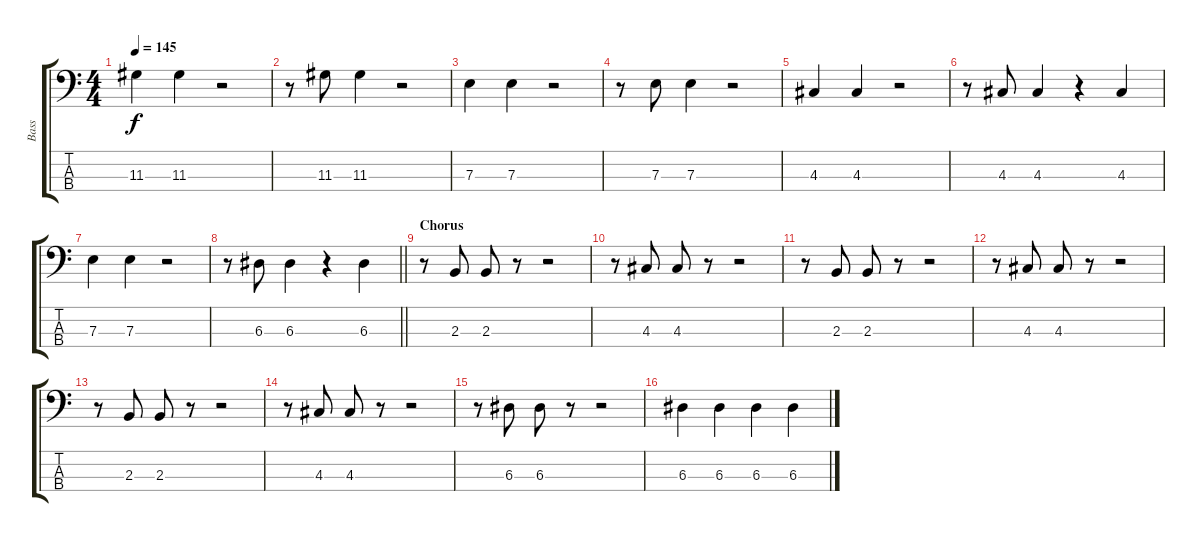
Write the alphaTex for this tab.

\track ("Bass" "Bass") {instrument electricbassfinger}
\staff {score tabs}
\tuning (G2 D2 A1 E1) {hide}
\ts (4 4)
\tempo 145
\clef f4
\ks c
11.3.4{dy f} 11.3.4 r.2 |
r.8 11.3.8 11.3.4 r.2 |
7.3.4 7.3.4 r.2 |
r.8 7.3.8 7.3.4 r.2 |
4.3.4 4.3.4 r.2 |
r.8 4.3.8 4.3.4 r.4 4.3.4 |
7.3.4 7.3.4 r.2 |
\barLineRight lightlight
r.8 6.3.8 6.3.4 r.4 6.3.4 |
\section ("" "Chorus")
r.8 2.3.8 2.3.8 r.8 r.2 |
r.8 4.3.8 4.3.8 r.8 r.2 |
r.8 2.3.8 2.3.8 r.8 r.2 |
r.8 4.3.8 4.3.8 r.8 r.2 |
r.8 2.3.8 2.3.8 r.8 r.2 |
r.8 4.3.8 4.3.8 r.8 r.2 |
r.8 6.3.8 6.3.8 r.8 r.2 |
6.3.4 6.3.4 6.3.4 6.3.4
